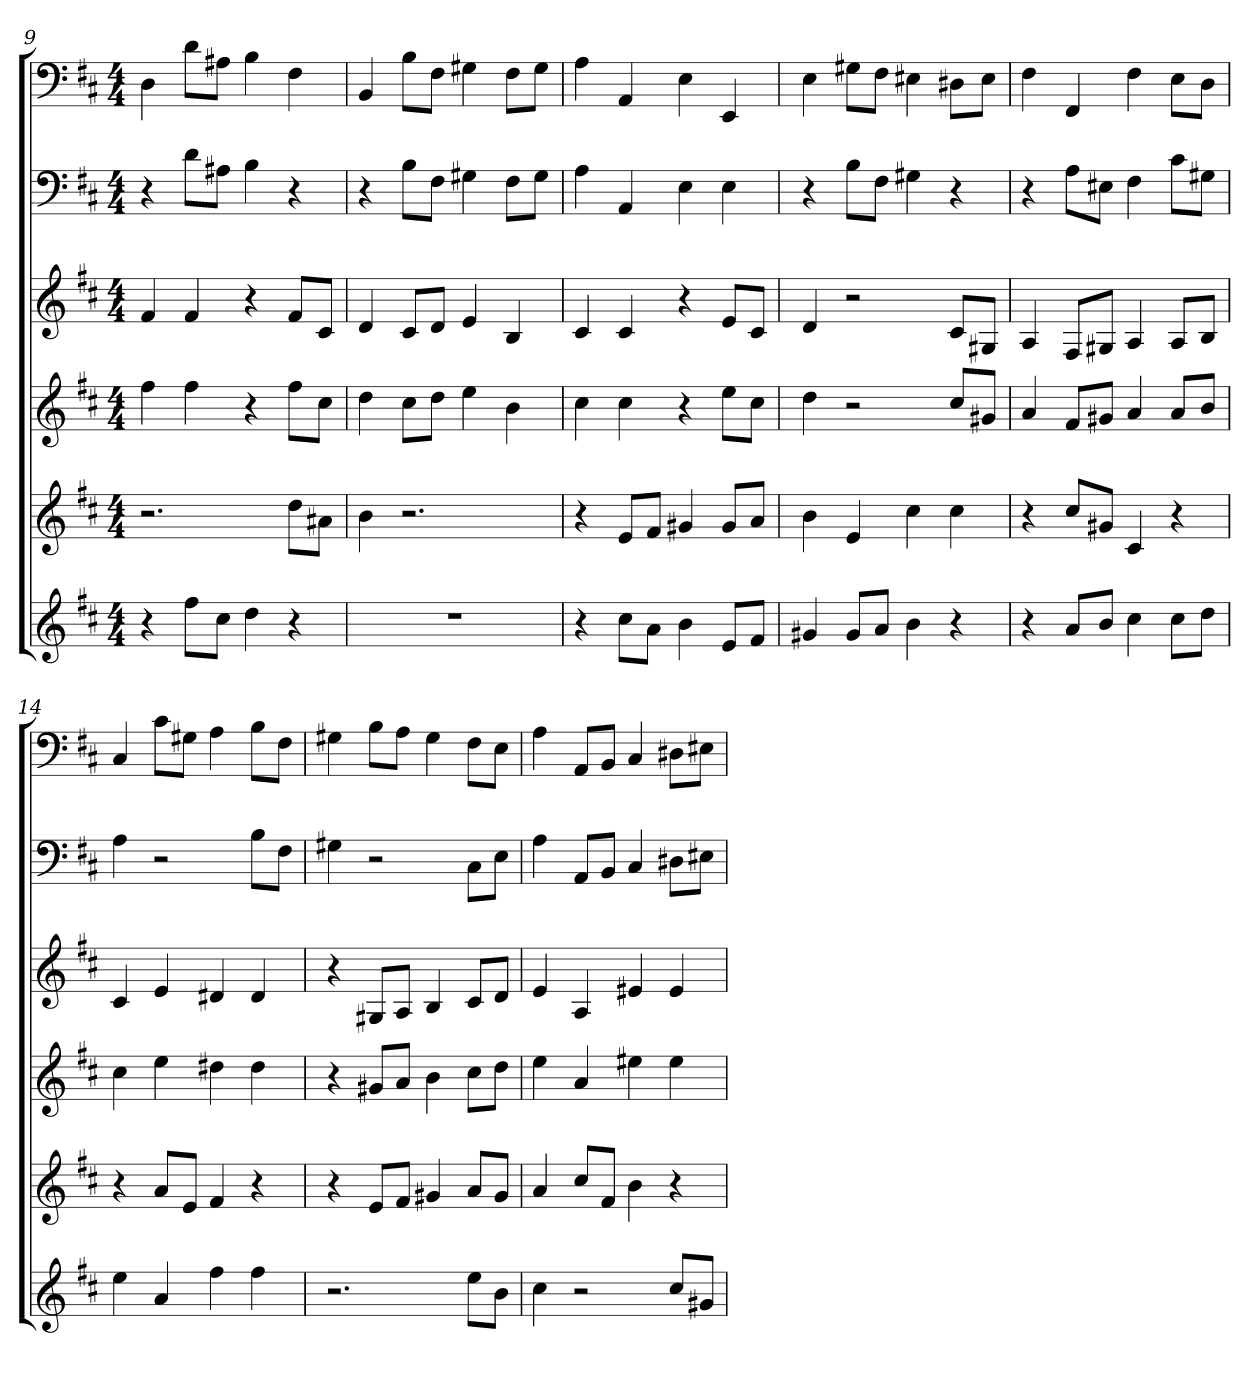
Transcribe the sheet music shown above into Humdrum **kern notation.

**kern	**kern	**kern	**kern	**kern	**kern
*part6	*part5	*part4	*part3	*part2	*part1
*staff6	*staff5	*staff4	*staff3	*staff2	*staff1
*clefG2	*clefG2	*clefG2	*clefG2	*clefF4	*clefF4
*k[f#c#]	*k[f#c#]	*k[f#c#]	*k[f#c#]	*k[f#c#]	*k[f#c#]
*b:	*b:	*b:	*b:	*b:	*b:
*M4/4	*M4/4	*M4/4	*M4/4	*M4/4	*M4/4
=9	=9	=9	=9	=9	=9
4r	2.r	4ff#	4f#	4r	4D
8ff#\L	.	4ff#	4f#	8d\L	8d\L
8cc#\J	.	.	.	8A#X\J	8A#X\J
4dd	.	4r	4r	4B	4B
4r	8dd\L	8ff#\L	8f#/L	4r	4F#
.	8a#X\J	8cc#\J	8c#/J	.	.
=10	=10	=10	=10	=10	=10
1r	4b	4dd	4d	4r	4BB
.	2.r	8cc#\L	8c#/L	8B\L	8B\L
.	.	8dd\J	8d/J	8F#\J	8F#\J
.	.	4ee	4e	4G#X	4G#X
.	.	4b	4B	8F#\L	8F#\L
.	.	.	.	8G#\J	8G#\J
=11	=11	=11	=11	=11	=11
4r	4r	4cc#	4c#	4A	4A
8cc#\L	8e/L	4cc#	4c#	4AA	4AA
8a\J	8f#/J	.	.	.	.
4b	4g#X	4r	4r	4E	4E
8e/L	8g#/L	8ee\L	8e/L	4E	4EE
8f#/J	8a/J	8cc#\J	8c#/J	.	.
=12	=12	=12	=12	=12	=12
4g#X	4b	4dd	4d	4r	4E
8g#/L	4e	2r	2r	8B\L	8G#X\L
8a/J	.	.	.	8F#\J	8F#\J
4b	4cc#	.	.	4G#X	4E#X
4r	4cc#	8cc#/L	8c#/L	4r	8D#X\L
.	.	8g#X/J	8G#X/J	.	8E#\J
=13	=13	=13	=13	=13	=13
4r	4r	4a	4A	4r	4F#
8a/L	8cc#/L	8f#/L	8F#/L	8A\L	4FF#
8b/J	8g#X/J	8g#X/J	8G#X/J	8E#X\J	.
4cc#	4c#	4a	4A	4F#	4F#
8cc#\L	4r	8a/L	8A/L	8c#\L	8E\L
8dd\J	.	8b/J	8B/J	8G#X\J	8D\J
=14	=14	=14	=14	=14	=14
4ee	4r	4cc#	4c#	4A	4C#
4a	8a/L	4ee	4e	2r	8c#\L
.	8e/J	.	.	.	8G#X\J
4ff#	4f#	4dd#X	4d#X	.	4A
4ff#	4r	4dd#	4d#	8B\L	8B\L
.	.	.	.	8F#\J	8F#\J
=15	=15	=15	=15	=15	=15
2.r	4r	4r	4r	4G#X	4G#X
.	8e/L	8g#X/L	8G#X/L	2r	8B\L
.	8f#/J	8a/J	8A/J	.	8A\J
.	4g#X	4b	4B	.	4G#
8ee\L	8a/L	8cc#\L	8c#/L	8C#\L	8F#\L
8b\J	8g#/J	8dd\J	8d/J	8E\J	8E\J
=16	=16	=16	=16	=16	=16
4cc#	4a	4ee	4e	4A	4A
2r	8cc#/L	4a	4A	8AA/L	8AA/L
.	8f#/J	.	.	8BB/J	8BB/J
.	4b	4ee#X	4e#X	4C#	4C#
8cc#/L	4r	4ee#	4e#	8D#X\L	8D#X\L
8g#X/J	.	.	.	8E#X\J	8E#X\J
=	=	=	=	=	=
*-	*-	*-	*-	*-	*-
